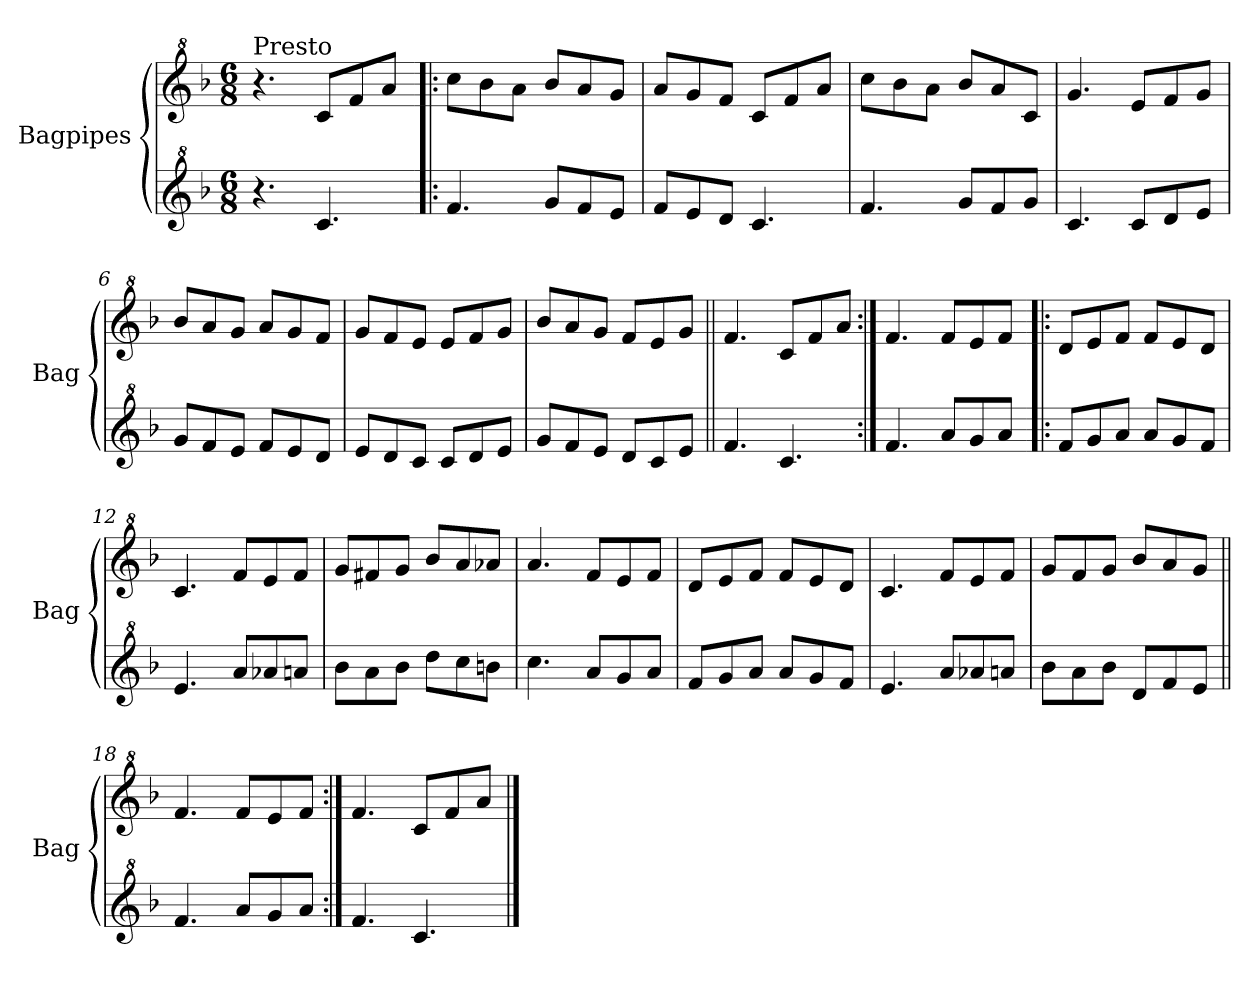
**kern	**kern
*part2	*part1
*staff2	*staff1
*I"Bagpipes	*I"Bagpipes
*I'Bag	*I'Bag
*clefG^2	*clefG^2
*k[b-]	*k[b-]
*F:	*F:
*M6/8	*M6/8
=1	=1
!	!LO:TX:a:t=Presto
4.r	4.r
4.cc/	8cc/L
.	8ff/
.	8aa/J
=2!|:	=2!|:
4.ff/	8ccc\L
.	8bb-\
.	8aa\J
8gg/L	8bb-/L
8ff/	8aa/
8ee/J	8gg/J
=3	=3
8ff/L	8aa/L
8ee/	8gg/
8dd/J	8ff/J
4.cc/	8cc/L
.	8ff/
.	8aa/J
=4	=4
4.ff/	8ccc\L
.	8bb-\
.	8aa\J
8gg/L	8bb-/L
8ff/	8aa/
8gg/J	8cc/J
=5	=5
4.cc/	4.gg/
8cc/L	8ee/L
8dd/	8ff/
8ee/J	8gg/J
=6	=6
8gg/L	8bb-/L
8ff/	8aa/
8ee/J	8gg/J
8ff/L	8aa/L
8ee/	8gg/
8dd/J	8ff/J
=7	=7
8ee/L	8gg/L
8dd/	8ff/
8cc/J	8ee/J
8cc/L	8ee/L
8dd/	8ff/
8ee/J	8gg/J
!!LO:LB:g=z
=8	=8
8gg/L	8bb-/L
8ff/	8aa/
8ee/J	8gg/J
8dd/L	8ff/L
8cc/	8ee/
8ee/J	8gg/J
=9||	=9||
4.ff/	4.ff/
4.cc/	8cc/L
.	8ff/
.	8aa/J
=10:|!	=10:|!
4.ff/	4.ff/
8aa/L	8ff/L
8gg/	8ee/
8aa/J	8ff/J
=11!|:	=11!|:
8ff/L	8dd/L
8gg/	8ee/
8aa/J	8ff/J
8aa/L	8ff/L
8gg/	8ee/
8ff/J	8dd/J
=12	=12
4.ee/	4.cc/
8aa/L	8ff/L
8aa-X/	8ee/
8aan/J	8ff/J
=13	=13
8bb-\L	8gg/L
8aa\	8ff#X/
8bb-\J	8gg/J
8ddd\L	8bb-/L
8ccc\	8aa/
8bbn\J	8aa-X/J
=14	=14
4.ccc\	4.aa/
8aa/L	8ff/L
8gg/	8ee/
8aa/J	8ff/J
!!LO:LB:g=z
=15	=15
8ff/L	8dd/L
8gg/	8ee/
8aa/J	8ff/J
8aa/L	8ff/L
8gg/	8ee/
8ff/J	8dd/J
=16	=16
4.ee/	4.cc/
8aa/L	8ff/L
8aa-X/	8ee/
8aan/J	8ff/J
=17	=17
8bb-\L	8gg/L
8aa\	8ff/
8bb-\J	8gg/J
8dd/L	8bb-/L
8ff/	8aa/
8ee/J	8gg/J
=18||	=18||
4.ff/	4.ff/
8aa/L	8ff/L
8gg/	8ee/
8aa/J	8ff/J
=19:|!	=19:|!
4.ff/	4.ff/
4.cc/	8cc/L
.	8ff/
.	8aa/J
==	==
*-	*-
